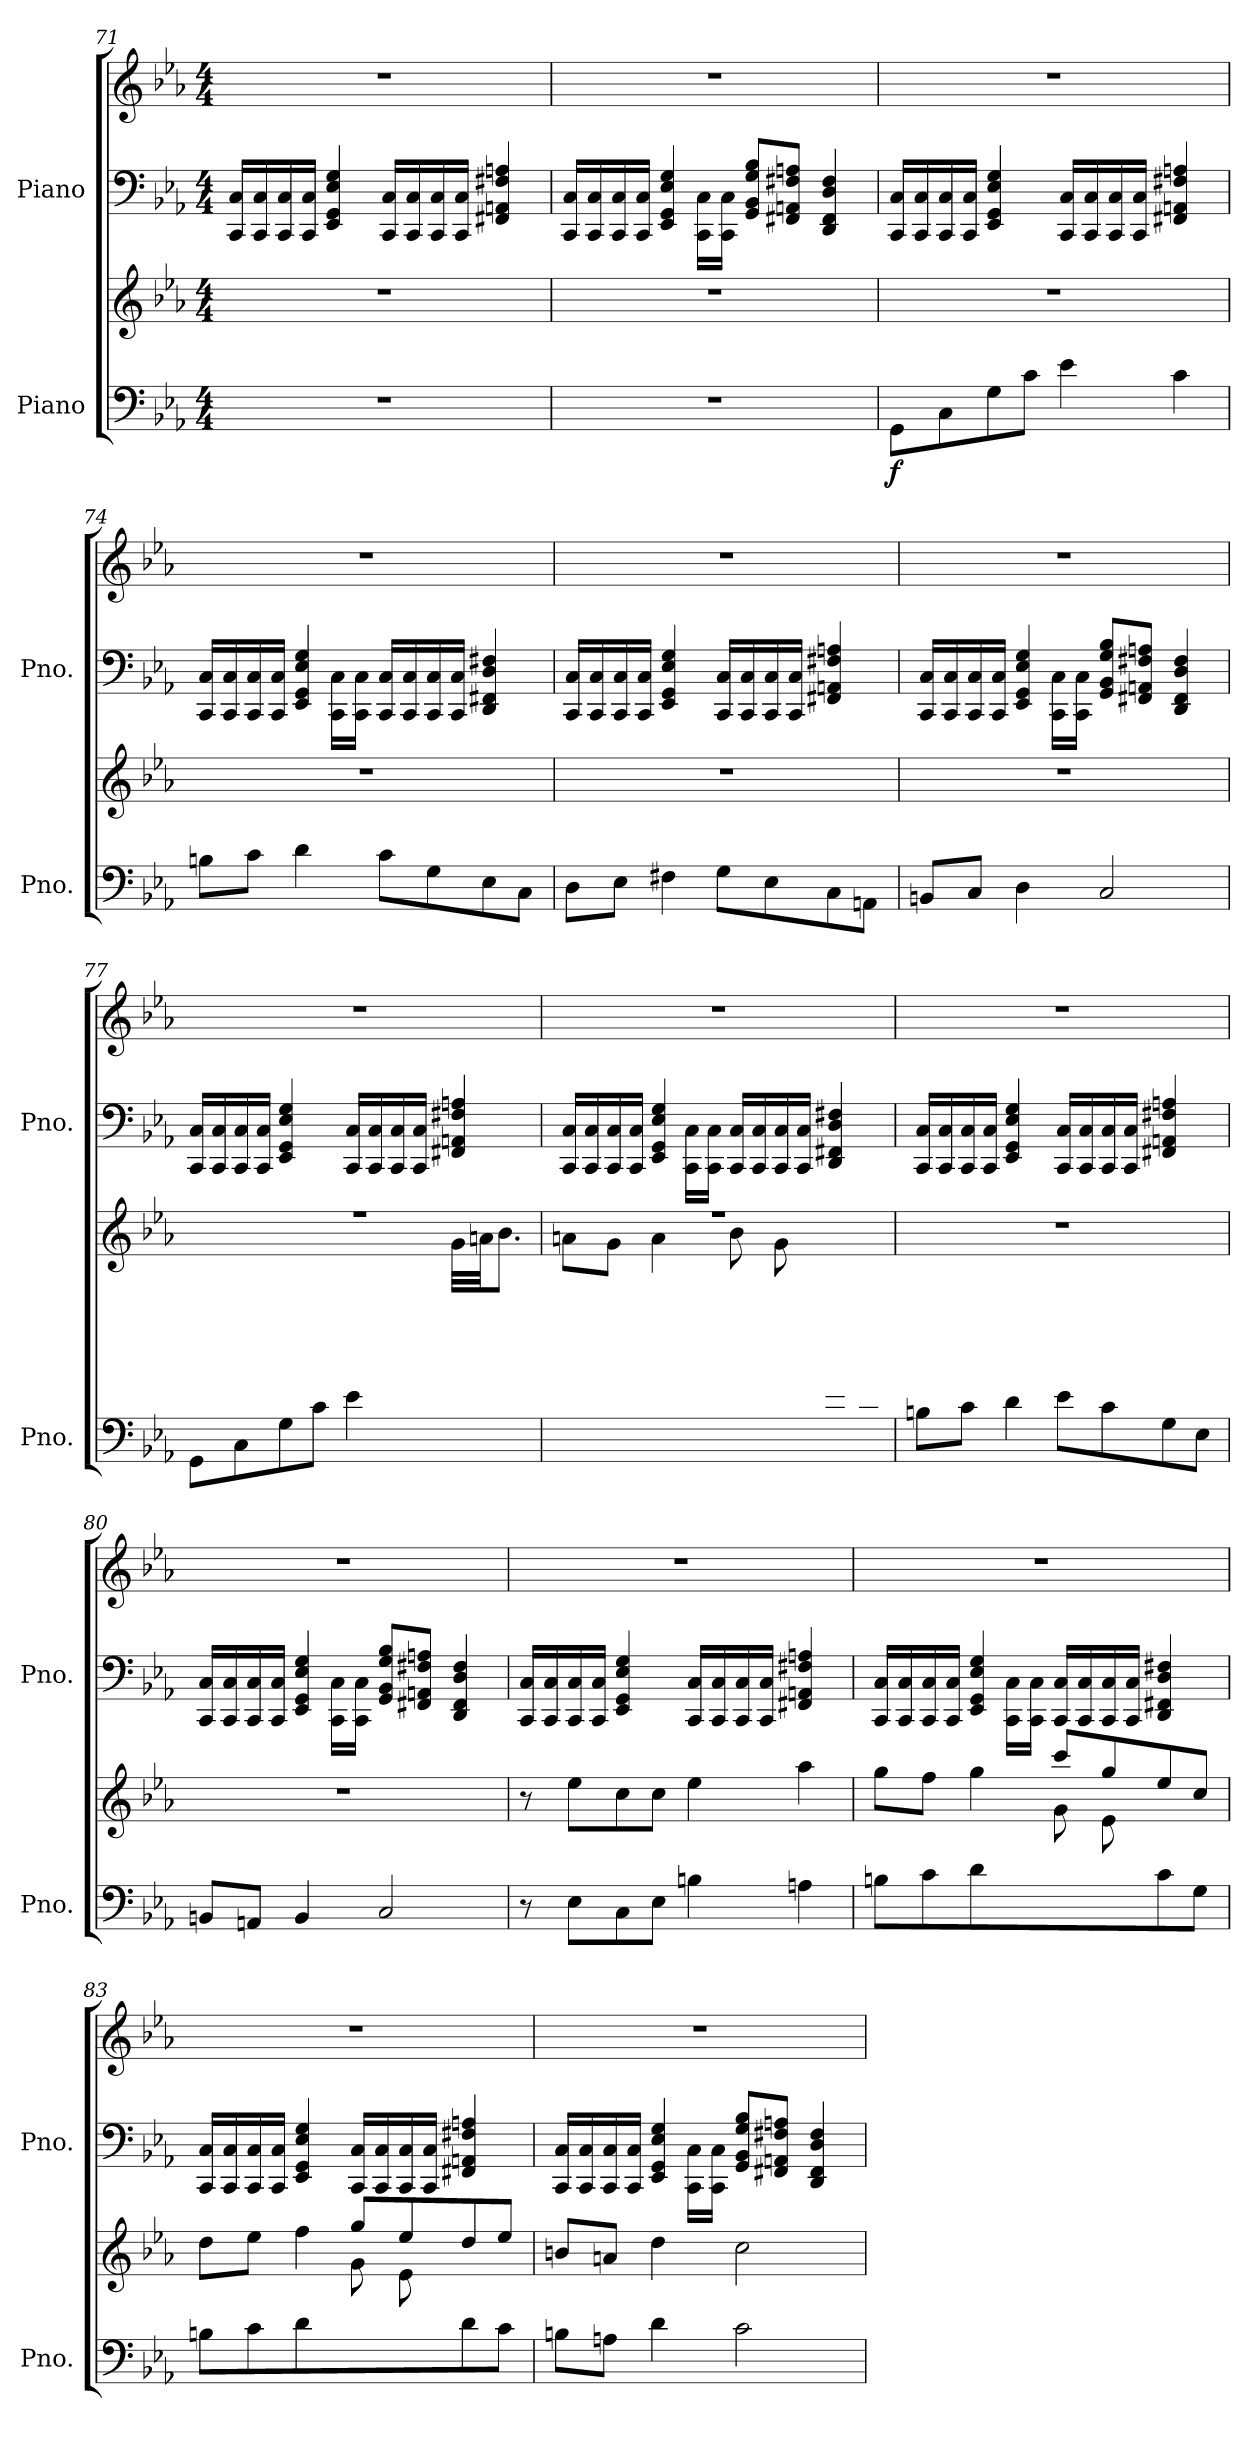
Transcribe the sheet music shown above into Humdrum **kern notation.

**kern	**kern	**dynam	**kern	**kern
*part2	*part2	*part2	*part1	*part1
*staff4	*staff3	*staff3/4	*staff2	*staff1
*I"Piano	*	*	*I"Piano	*
*I'Pno.	*	*	*I'Pno.	*
*clefF4	*clefG2	*	*clefF4	*clefG2
*k[b-e-a-]	*k[b-e-a-]	*	*k[b-e-a-]	*k[b-e-a-]
*M4/4	*M4/4	*	*M4/4	*M4/4
=71	=71	=71	=71	=71
1r	1r	.	16CC/ 16C/LL	1r
.	.	.	16CC/ 16C/	.
.	.	.	16CC/ 16C/	.
.	.	.	16CC/ 16C/JJ	.
.	.	.	4EE-/ 4GG/ 4E-/ 4G/	.
.	.	.	16CC/ 16C/LL	.
.	.	.	16CC/ 16C/	.
.	.	.	16CC/ 16C/	.
.	.	.	16CC/ 16C/JJ	.
.	.	.	4FF#X/ 4AAn/ 4F#X/ 4An/	.
!!LO:PB:g=z
=72	=72	=72	=72	=72
*	*	*	*^	*
1r	1r	.	16CC/ 16C/LL	4.ryy	1r
.	.	.	16CC/ 16C/	.	.
.	.	.	16CC/ 16C/	.	.
.	.	.	16CC/ 16C/JJ	.	.
.	.	.	4EE-/ 4GG/ 4E-/ 4G/	.	.
.	.	.	.	16CC\ 16C\LL	.
.	.	.	.	16CC\ 16C\JJ	.
.	.	.	8GG/ 8BB-/ 8G/ 8B-/L	2ryy	.
.	.	.	8FF#X/ 8AAn/ 8F#X/ 8An/J	.	.
.	.	.	4DD/ 4FF#/ 4D/ 4F#/	.	.
*	*	*	*v	*v	*
=73	=73	=73	=73	=73
!	!	!LO:DY:b=2	!	!
8GG\L	1r	f	16CC/ 16C/LL	1r
.	.	.	16CC/ 16C/	.
8C\	.	.	16CC/ 16C/	.
.	.	.	16CC/ 16C/JJ	.
8G\	.	.	4EE-/ 4GG/ 4E-/ 4G/	.
8c\J	.	.	.	.
4e-\	.	.	16CC/ 16C/LL	.
.	.	.	16CC/ 16C/	.
.	.	.	16CC/ 16C/	.
.	.	.	16CC/ 16C/JJ	.
4c\	.	.	4FF#X/ 4AAn/ 4F#X/ 4An/	.
!!LO:LB:g=z
=74	=74	=74	=74	=74
*	*	*	*^	*
8Bn\L	1r	.	16CC/ 16C/LL	4.ryy	1r
.	.	.	16CC/ 16C/	.	.
8c\J	.	.	16CC/ 16C/	.	.
.	.	.	16CC/ 16C/JJ	.	.
4d\	.	.	4EE-/ 4GG/ 4E-/ 4G/	.	.
.	.	.	.	16CC\ 16C\LL	.
.	.	.	.	16CC\ 16C\JJ	.
8c\L	.	.	16CC/ 16C/LL	2ryy	.
.	.	.	16CC/ 16C/	.	.
8G\	.	.	16CC/ 16C/	.	.
.	.	.	16CC/ 16C/JJ	.	.
8E-\	.	.	4DD/ 4FF#X/ 4D/ 4F#X/	.	.
8C\J	.	.	.	.	.
*	*	*	*v	*v	*
=75	=75	=75	=75	=75
8D\L	1r	.	16CC/ 16C/LL	1r
.	.	.	16CC/ 16C/	.
8E-\J	.	.	16CC/ 16C/	.
.	.	.	16CC/ 16C/JJ	.
4F#X\	.	.	4EE-/ 4GG/ 4E-/ 4G/	.
8G\L	.	.	16CC/ 16C/LL	.
.	.	.	16CC/ 16C/	.
8E-\	.	.	16CC/ 16C/	.
.	.	.	16CC/ 16C/JJ	.
8C\	.	.	4FF#X/ 4AAn/ 4F#X/ 4An/	.
8AAn\J	.	.	.	.
!!LO:LB:g=z
=76	=76	=76	=76	=76
*	*	*	*^	*
8BBn/L	1r	.	16CC/ 16C/LL	4.ryy	1r
.	.	.	16CC/ 16C/	.	.
8C/J	.	.	16CC/ 16C/	.	.
.	.	.	16CC/ 16C/JJ	.	.
4D\	.	.	4EE-/ 4GG/ 4E-/ 4G/	.	.
.	.	.	.	16CC\ 16C\LL	.
.	.	.	.	16CC\ 16C\JJ	.
2C/	.	.	8GG/ 8BB-/ 8G/ 8B-/L	2ryy	.
.	.	.	8FF#X/ 8AAn/ 8F#X/ 8An/J	.	.
.	.	.	4DD/ 4FF#/ 4D/ 4F#/	.	.
*	*	*	*v	*v	*
=77	=77	=77	=77	=77
*	*^	*	*	*
8GG\L	1r	2.ryy	.	16CC/ 16C/LL	1r
.	.	.	.	16CC/ 16C/	.
8C\	.	.	.	16CC/ 16C/	.
.	.	.	.	16CC/ 16C/JJ	.
8G\	.	.	.	4EE-/ 4GG/ 4E-/ 4G/	.
8c\J	.	.	.	.	.
4e-\	.	.	.	16CC/ 16C/LL	.
.	.	.	.	16CC/ 16C/	.
.	.	.	.	16CC/ 16C/	.
.	.	.	.	16CC/ 16C/JJ	.
4ryy	.	32g\LLL	.	4FF#X/ 4AAn/ 4F#X/ 4An/	.
.	.	32an\JJ	.	.	.
.	.	8.b-\J	.	.	.
!!LO:PB:g=z
=78	=78	=78	=78	=78	=78
*	*	*	*	*^	*
2.ryy	1r	8an\L	.	16CC/ 16C/LL	4.ryy	1r
.	.	.	.	16CC/ 16C/	.	.
.	.	8g\J	.	16CC/ 16C/	.	.
.	.	.	.	16CC/ 16C/JJ	.	.
.	.	4a\	.	4EE-/ 4GG/ 4E-/ 4G/	.	.
.	.	.	.	.	16CC\ 16C\LL	.
.	.	.	.	.	16CC\ 16C\JJ	.
.	.	8b-\L	.	16CC/ 16C/LL	2ryy	.
.	.	.	.	16CC/ 16C/	.	.
.	.	8g\	.	16CC/ 16C/	.	.
.	.	.	.	16CC/ 16C/JJ	.	.
8e-/	.	4ryy	.	4DD/ 4FF#X/ 4D/ 4F#X/	.	.
8c/J	.	.	.	.	.	.
*	*v	*v	*	*	*	*
*	*	*	*v	*v	*
=79	=79	=79	=79	=79
8Bn\L	1r	.	16CC/ 16C/LL	1r
.	.	.	16CC/ 16C/	.
8c\J	.	.	16CC/ 16C/	.
.	.	.	16CC/ 16C/JJ	.
4d\	.	.	4EE-/ 4GG/ 4E-/ 4G/	.
8e-\L	.	.	16CC/ 16C/LL	.
.	.	.	16CC/ 16C/	.
8c\	.	.	16CC/ 16C/	.
.	.	.	16CC/ 16C/JJ	.
8G\	.	.	4FF#X/ 4AAn/ 4F#X/ 4An/	.
8E-\J	.	.	.	.
!!LO:LB:g=z
=80	=80	=80	=80	=80
*	*	*	*^	*
8BBn/L	1r	.	16CC/ 16C/LL	4.ryy	1r
.	.	.	16CC/ 16C/	.	.
8AAn/J	.	.	16CC/ 16C/	.	.
.	.	.	16CC/ 16C/JJ	.	.
4BB/	.	.	4EE-/ 4GG/ 4E-/ 4G/	.	.
.	.	.	.	16CC\ 16C\LL	.
.	.	.	.	16CC\ 16C\JJ	.
2C/	.	.	8GG/ 8BB-/ 8G/ 8B-/L	2ryy	.
.	.	.	8FF#X/ 8AAn/ 8F#X/ 8An/J	.	.
.	.	.	4DD/ 4FF#/ 4D/ 4F#/	.	.
*	*	*	*v	*v	*
=81	=81	=81	=81	=81
8r	8r	.	16CC/ 16C/LL	1r
.	.	.	16CC/ 16C/	.
8E-\L	8ee-\L	.	16CC/ 16C/	.
.	.	.	16CC/ 16C/JJ	.
8C\	8cc\	.	4EE-/ 4GG/ 4E-/ 4G/	.
8E-\J	8cc\J	.	.	.
4Bn\	4ee-\	.	16CC/ 16C/LL	.
.	.	.	16CC/ 16C/	.
.	.	.	16CC/ 16C/	.
.	.	.	16CC/ 16C/JJ	.
4An\	4aa-\	.	4FF#X/ 4AAn/ 4F#X/ 4An/	.
!!LO:LB:g=z
=82	=82	=82	=82	=82
*	*^	*	*^	*
8Bn\L	8gg\L	2ryy	.	16CC/ 16C/LL	4.ryy	1r
.	.	.	.	16CC/ 16C/	.	.
8c\J	8ff\J	.	.	16CC/ 16C/	.	.
.	.	.	.	16CC/ 16C/JJ	.	.
4d\	4gg\	.	.	4EE-/ 4GG/ 4E-/ 4G/	.	.
.	.	.	.	.	16CC\ 16C\LL	.
.	.	.	.	.	16CC\ 16C\JJ	.
4ryy	8ccc/L	8g\L	.	16CC/ 16C/LL	2ryy	.
.	.	.	.	16CC/ 16C/	.	.
.	8gg/	8e-\	.	16CC/ 16C/	.	.
.	.	.	.	16CC/ 16C/JJ	.	.
8c/	8ee-/	4ryy	.	4DD/ 4FF#X/ 4D/ 4F#X/	.	.
8G/J	8cc/J	.	.	.	.	.
*	*	*	*	*v	*v	*
=83	=83	=83	=83	=83	=83
8Bn\L	8dd\L	2ryy	.	16CC/ 16C/LL	1r
.	.	.	.	16CC/ 16C/	.
8c\J	8ee-\J	.	.	16CC/ 16C/	.
.	.	.	.	16CC/ 16C/JJ	.
4d\	4ff\	.	.	4EE-/ 4GG/ 4E-/ 4G/	.
4ryy	8gg/L	8g\L	.	16CC/ 16C/LL	.
.	.	.	.	16CC/ 16C/	.
.	8ee-/	8e-\	.	16CC/ 16C/	.
.	.	.	.	16CC/ 16C/JJ	.
8d/	8dd/	4ryy	.	4FF#X/ 4AAn/ 4F#X/ 4An/	.
8c/J	8ee-/J	.	.	.	.
*	*v	*v	*	*	*
!!LO:PB:g=z
=84	=84	=84	=84	=84
*	*	*	*^	*
8Bn\L	8bn/L	.	16CC/ 16C/LL	4.ryy	1r
.	.	.	16CC/ 16C/	.	.
8An\J	8an/J	.	16CC/ 16C/	.	.
.	.	.	16CC/ 16C/JJ	.	.
4d\	4dd\	.	4EE-/ 4GG/ 4E-/ 4G/	.	.
.	.	.	.	16CC\ 16C\LL	.
.	.	.	.	16CC\ 16C\JJ	.
2c\	2cc\	.	8GG/ 8BB-/ 8G/ 8B-/L	2ryy	.
.	.	.	8FF#X/ 8AAn/ 8F#X/ 8An/J	.	.
.	.	.	4DD/ 4FF#/ 4D/ 4F#/	.	.
*	*	*	*v	*v	*
=	=	=	=	=
*-	*-	*-	*-	*-
